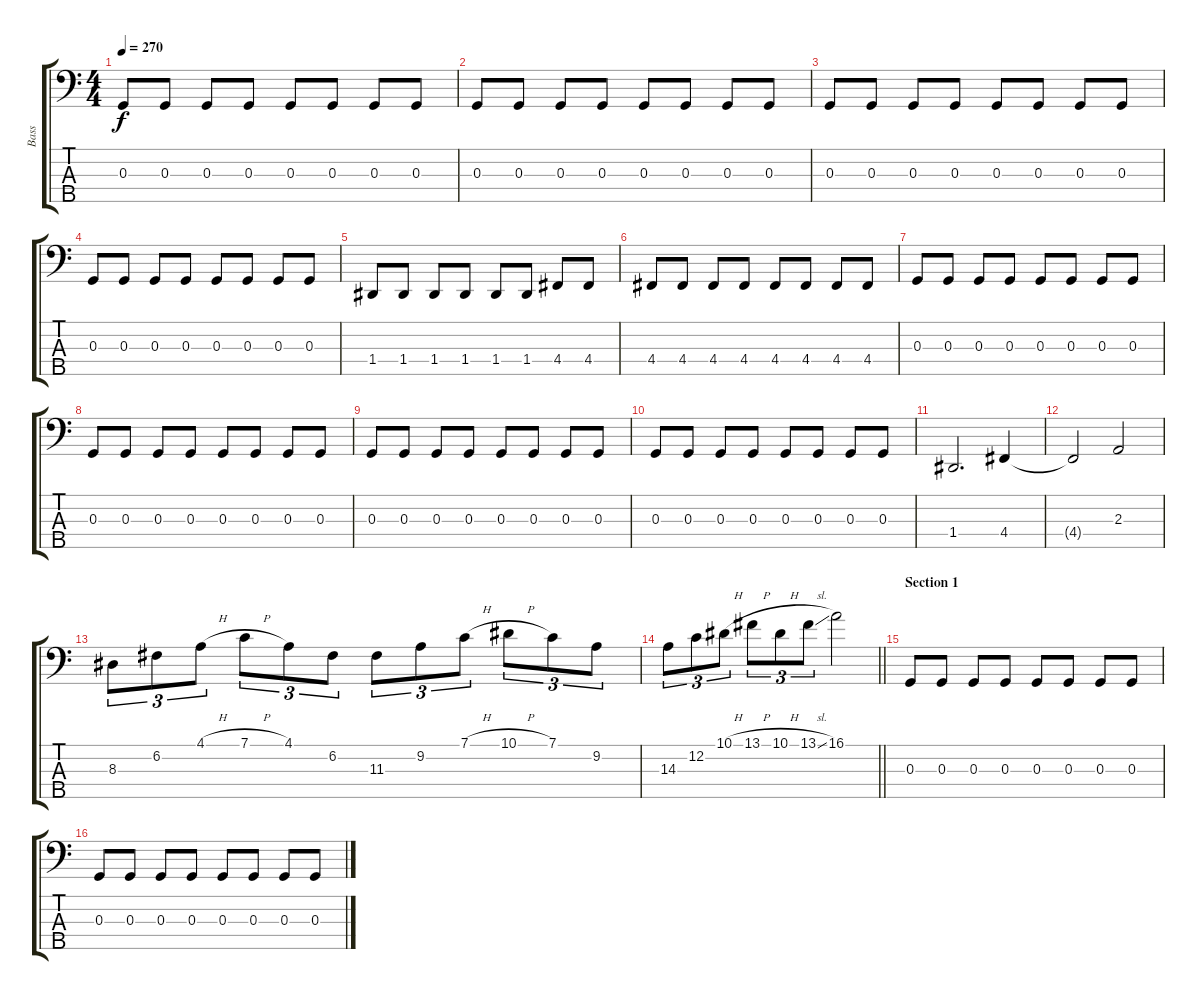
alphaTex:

\track ("Bass" "Bass") {instrument electricbassfinger}
\staff {score tabs}
\tuning (F2 C2 G1 D1 A0) {hide}
\ts (4 4)
\tempo 270
\clef f4
\ks c
0.3.8{dy f} 0.3.8 0.3.8 0.3.8 0.3.8 0.3.8 0.3.8 0.3.8 |
0.3.8 0.3.8 0.3.8 0.3.8 0.3.8 0.3.8 0.3.8 0.3.8 |
0.3.8 0.3.8 0.3.8 0.3.8 0.3.8 0.3.8 0.3.8 0.3.8 |
0.3.8 0.3.8 0.3.8 0.3.8 0.3.8 0.3.8 0.3.8 0.3.8 |
1.4.8 1.4.8 1.4.8 1.4.8 1.4.8 1.4.8 4.4.8 4.4.8 |
4.4.8 4.4.8 4.4.8 4.4.8 4.4.8 4.4.8 4.4.8 4.4.8 |
0.3.8 0.3.8 0.3.8 0.3.8 0.3.8 0.3.8 0.3.8 0.3.8 |
0.3.8 0.3.8 0.3.8 0.3.8 0.3.8 0.3.8 0.3.8 0.3.8 |
0.3.8 0.3.8 0.3.8 0.3.8 0.3.8 0.3.8 0.3.8 0.3.8 |
0.3.8 0.3.8 0.3.8 0.3.8 0.3.8 0.3.8 0.3.8 0.3.8 |
1.4.2{d} 4.4.4 |
4.4{t}.2 2.3.2 |
8.3.8{tu (3 2)} 6.2.8{tu (3 2)} 4.1{h}.8{tu (3 2)} 7.1{h}.8{tu (3 2)} 4.1.8{tu (3 2)} 6.2.8{tu (3 2)} 11.3.8{tu (3 2)} 9.2.8{tu (3 2)} 7.1{h}.8{tu (3 2)} 10.1{h}.8{tu (3 2)} 7.1.8{tu (3 2)} 9.2.8{tu (3 2)} |
\barLineRight lightlight
14.3.8{tu (3 2)} 12.2.8{tu (3 2)} 10.1{h}.8{tu (3 2)} 13.1{h}.8{tu (3 2)} 10.1{h}.8{tu (3 2)} 13.1{sl}.8{tu (3 2)} 16.1.2 |
\section ("" "Section 1")
0.3.8 0.3.8 0.3.8 0.3.8 0.3.8 0.3.8 0.3.8 0.3.8 |
0.3.8 0.3.8 0.3.8 0.3.8 0.3.8 0.3.8 0.3.8 0.3.8
